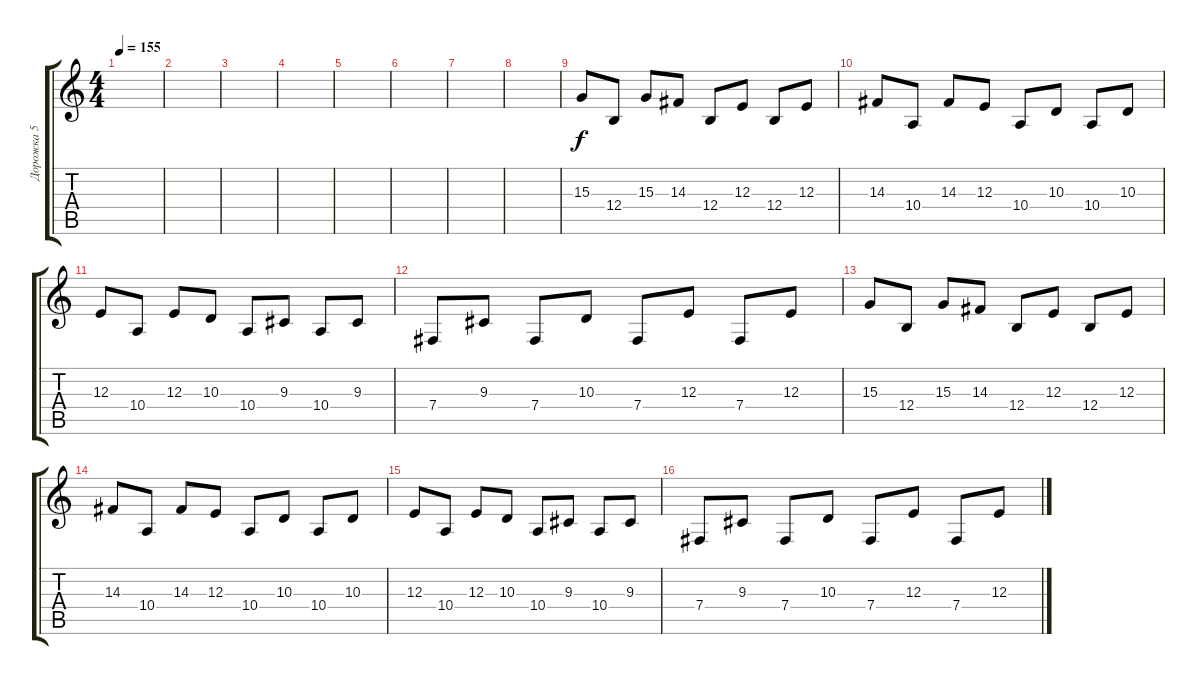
\track ("Дорожка 5" "Дорожка 5") {instrument lead2sawtooth}
\staff {score tabs}
\tuning (Db4 Ab3 E3 B2 Gb2 B1) {hide}
\ts (4 4)
\tempo 155
\clef g2
\ks c
|
|
|
|
|
|
|
|
15.3.8 12.4.8 15.3.8 14.3.8 12.4.8 12.3.8 12.4.8 12.3.8 |
14.3.8 10.4.8 14.3.8 12.3.8 10.4.8 10.3.8 10.4.8 10.3.8 |
12.3.8 10.4.8 12.3.8 10.3.8 10.4.8 9.3.8 10.4.8 9.3.8 |
7.4.8 9.3.8 7.4.8 10.3.8 7.4.8 12.3.8 7.4.8 12.3.8 |
15.3.8 12.4.8 15.3.8 14.3.8 12.4.8 12.3.8 12.4.8 12.3.8 |
14.3.8 10.4.8 14.3.8 12.3.8 10.4.8 10.3.8 10.4.8 10.3.8 |
12.3.8 10.4.8 12.3.8 10.3.8 10.4.8 9.3.8 10.4.8 9.3.8 |
7.4.8 9.3.8 7.4.8 10.3.8 7.4.8 12.3.8 7.4.8 12.3.8
